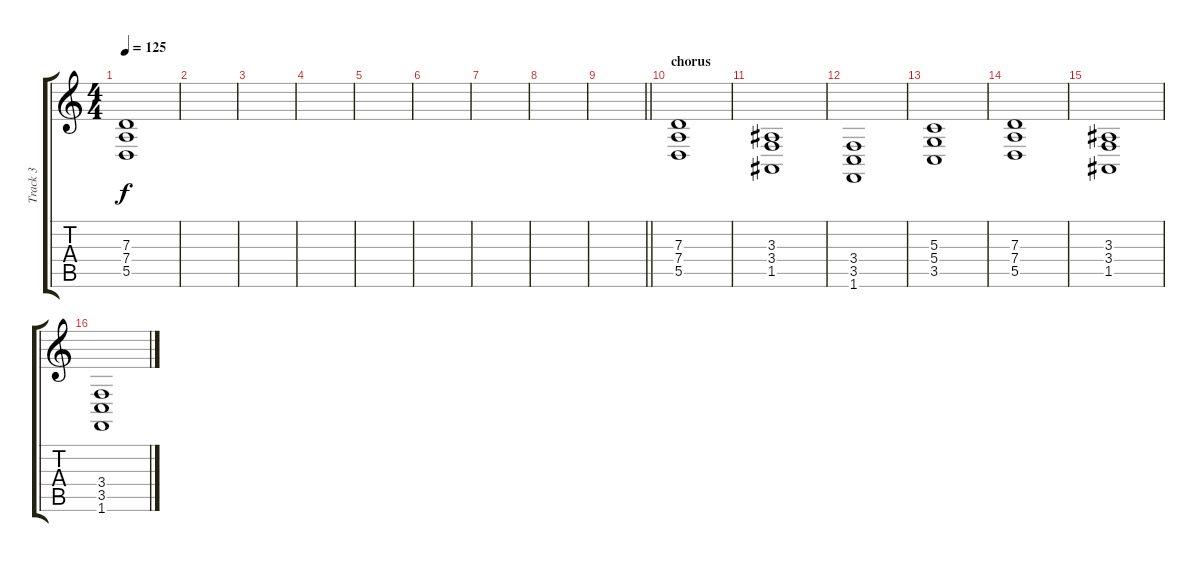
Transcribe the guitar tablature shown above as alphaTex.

\track ("Track 3" "Track 3") {instrument lead2sawtooth}
\staff {score tabs}
\tuning (E4 B3 G3 D3 A2 E2) {hide}
\ts (4 4)
\tempo 125
\clef g2
\ks c
(7.3 7.4 5.5).1{dy f} |
|
|
|
|
|
|
|
\barLineRight lightlight
|
\section ("" "chorus")
(7.3 7.4 5.5).1 |
(3.3 3.4 1.5).1 |
(3.4 3.5 1.6).1 |
(5.3 5.4 3.5).1 |
(7.3 7.4 5.5).1 |
(3.3 3.4 1.5).1 |
(3.4 3.5 1.6).1
